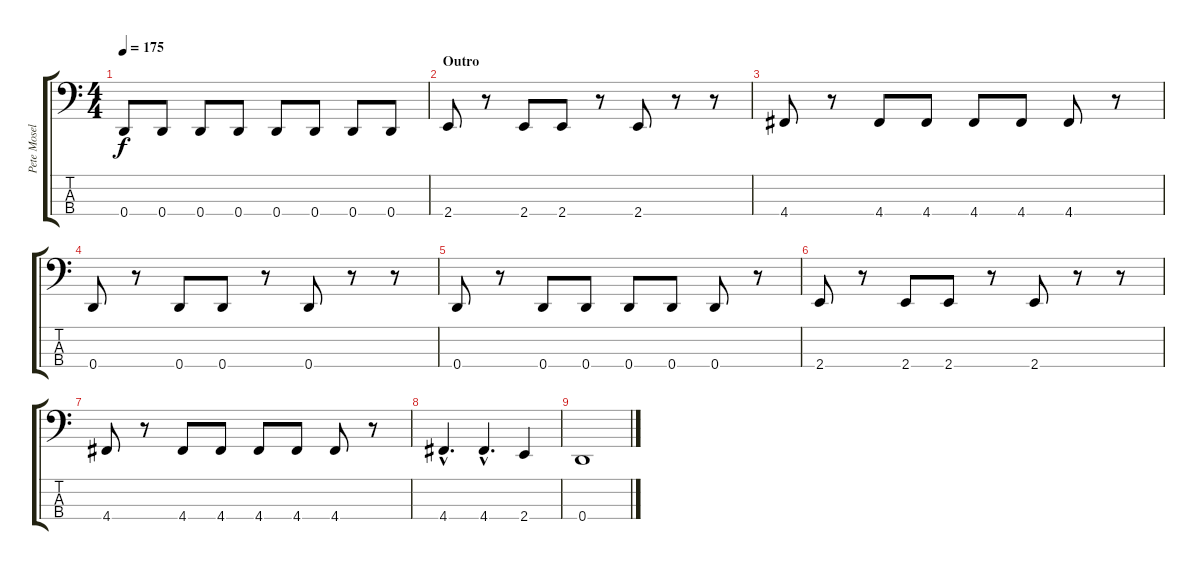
\track ("Pete Mosely Bass" "Pete Mosel") {instrument electricbasspick}
\staff {score tabs}
\tuning (G2 D2 A1 D1) {hide}
\ts (4 4)
\tempo 175
\clef f4
\ks c
0.4.8{dy f} 0.4.8 0.4.8 0.4.8 0.4.8 0.4.8 0.4.8 0.4.8 |
\section ("" "Outro")
2.4.8 r.8 2.4.8 2.4.8 r.8 2.4.8 r.8 r.8 |
4.4.8 r.8 4.4.8 4.4.8 4.4.8 4.4.8 4.4.8 r.8 |
0.4.8 r.8 0.4.8 0.4.8 r.8 0.4.8 r.8 r.8 |
0.4.8 r.8 0.4.8 0.4.8 0.4.8 0.4.8 0.4.8 r.8 |
2.4.8 r.8 2.4.8 2.4.8 r.8 2.4.8 r.8 r.8 |
4.4.8 r.8 4.4.8 4.4.8 4.4.8 4.4.8 4.4.8 r.8 |
4.4{hac}.4{d} 4.4{hac}.4{d} 2.4.4 |
0.4.1
